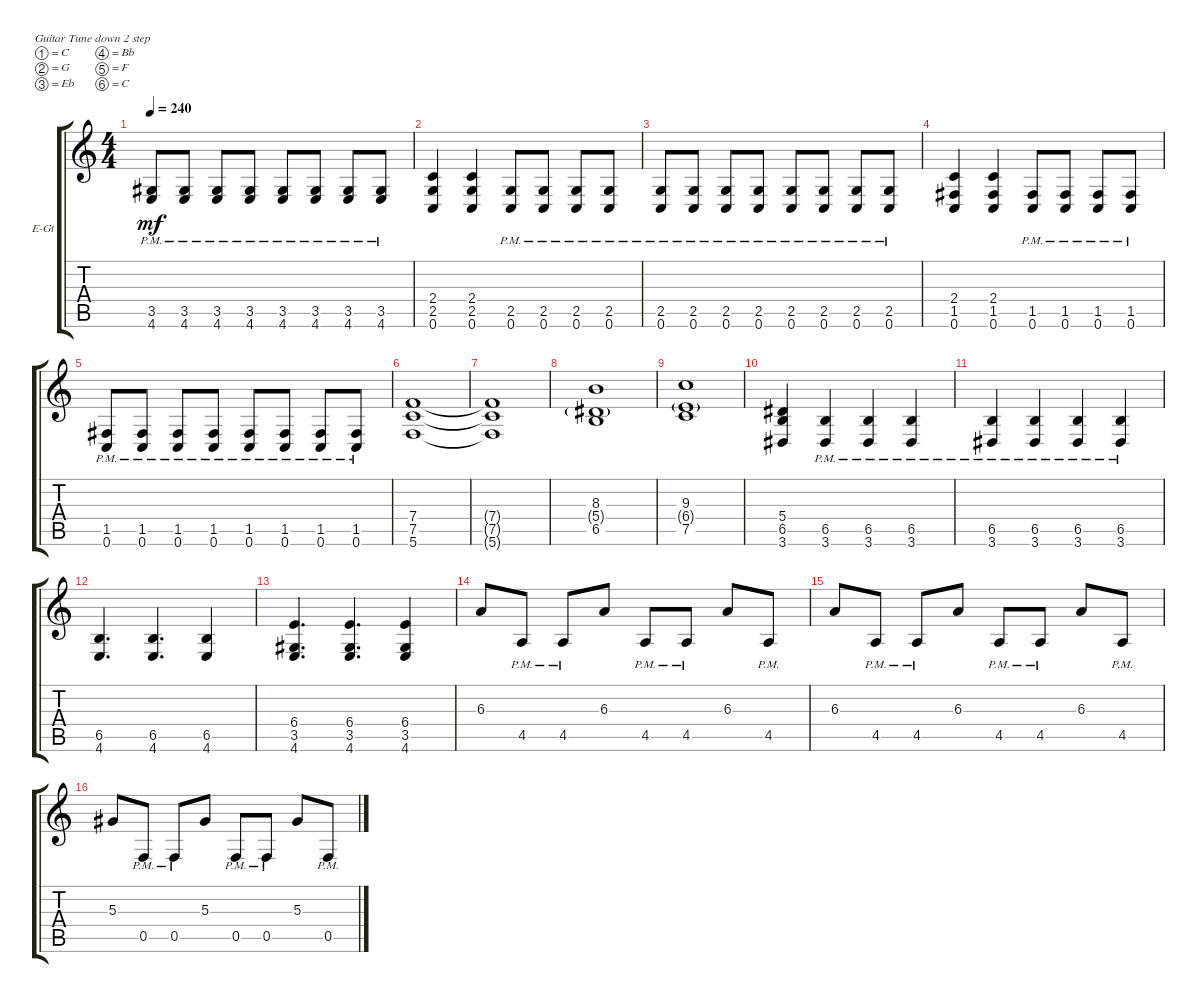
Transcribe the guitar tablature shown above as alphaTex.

\defaultSystemsLayout 4
\bracketExtendMode groupsimilarinstruments
\firstSystemTrackNameOrientation horizontal
\otherSystemsTrackNameOrientation horizontal
\track ("Eschbach Rhythm" "E-Gt") {instrument overdrivenguitar}
\staff {score tabs}
\tuning (C4 G3 Eb3 Bb2 F2 C2)
\ts (4 4)
\tempo 240
\clef g2
\ks aminor
(4.6{pm} 3.5{pm}).8{dy mf} (4.6{pm} 3.5{pm}).8 (4.6{pm} 3.5{pm}).8 (4.6{pm} 3.5{pm}).8 (4.6{pm} 3.5{pm}).8 (4.6{pm} 3.5{pm}).8 (4.6{pm} 3.5{pm}).8 (4.6{pm} 3.5{pm}).8 |
(0.6 2.5 2.4).4 (0.6 2.5 2.4).4 (0.6{pm} 2.5{pm}).8 (0.6{pm} 2.5{pm}).8 (0.6{pm} 2.5{pm}).8 (0.6{pm} 2.5{pm}).8 |
(0.6{pm} 2.5{pm}).8 (0.6{pm} 2.5{pm}).8 (0.6{pm} 2.5{pm}).8 (0.6{pm} 2.5{pm}).8 (0.6{pm} 2.5{pm}).8 (0.6{pm} 2.5{pm}).8 (0.6{pm} 2.5{pm}).8 (0.6{pm} 2.5{pm}).8 |
(0.6 1.5 2.4).4 (0.6 1.5 2.4).4 (0.6{pm} 1.5{pm}).8 (0.6{pm} 1.5{pm}).8 (0.6{pm} 1.5{pm}).8 (0.6{pm} 1.5{pm}).8 |
(0.6{pm} 1.5{pm}).8 (0.6{pm} 1.5{pm}).8 (0.6{pm} 1.5{pm}).8 (0.6{pm} 1.5{pm}).8 (0.6{pm} 1.5{pm}).8 (0.6{pm} 1.5{pm}).8 (0.6{pm} 1.5{pm}).8 (0.6{pm} 1.5{pm}).8 |
(5.6 7.5 7.4).1 |
(7.4{t} 7.5{t} 5.6{t}).1 |
(6.5 5.4{g} 8.3).1 |
(7.5 6.4{g} 9.3).1 |
(3.6 6.5 5.4).4 (6.5{pm} 3.6{pm}).4 (6.5{pm} 3.6{pm}).4 (6.5{pm} 3.6{pm}).4 |
(6.5{pm} 3.6{pm}).4 (6.5{pm} 3.6{pm}).4 (6.5{pm} 3.6{pm}).4 (6.5{pm} 3.6{pm}).4 |
(4.6 6.5).4{d} (4.6 6.5).4{d} (4.6 6.5).4 |
(4.6 3.5 6.4).4{d} (4.6 3.5 6.4).4{d} (4.6 3.5 6.4).4 |
6.3.8 4.5{pm}.8 4.5{pm}.8 6.3.8 4.5{pm}.8 4.5{pm}.8 6.3.8 4.5{pm}.8 |
6.3.8 4.5{pm}.8 4.5{pm}.8 6.3.8 4.5{pm}.8 4.5{pm}.8 6.3.8 4.5{pm}.8 |
5.3.8 0.5{pm}.8 0.5{pm}.8 5.3.8 0.5{pm}.8 0.5{pm}.8 5.3.8 0.5{pm}.8
